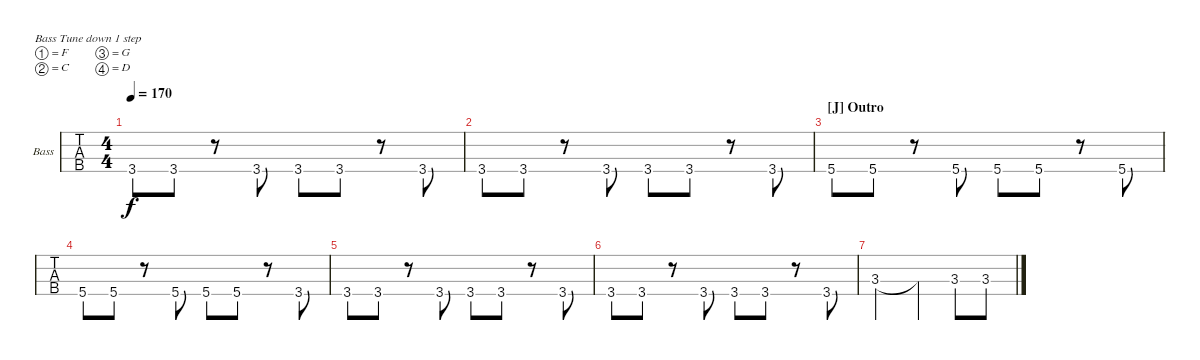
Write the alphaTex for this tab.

\defaultSystemsLayout 4
\bracketExtendMode groupsimilarinstruments
\firstSystemTrackNameOrientation horizontal
\otherSystemsTrackNameOrientation horizontal
\track ("Alex Levine" "Bass") {instrument electricbassfinger}
\staff {tabs}
\tuning (F2 C2 G1 D1)
\ts (4 4)
\tempo 170
\clef f4
\ks c
3.4.8{dy f} 3.4.8 r.8 3.4.8 3.4.8 3.4.8 r.8 3.4.8 |
3.4.8 3.4.8 r.8 3.4.8 3.4.8 3.4.8 r.8 3.4.8 |
\section ("J" "Outro")
5.4.8 5.4.8 r.8 5.4.8 5.4.8 5.4.8 r.8 5.4.8 |
5.4.8 5.4.8 r.8 5.4.8 5.4.8 5.4.8 r.8 3.4.8 |
3.4.8 3.4.8 r.8 3.4.8 3.4.8 3.4.8 r.8 3.4.8 |
3.4.8 3.4.8 r.8 3.4.8 3.4.8 3.4.8 r.8 3.4.8 |
3.3.2 3.3{t}.4 3.3.8 3.3.8
